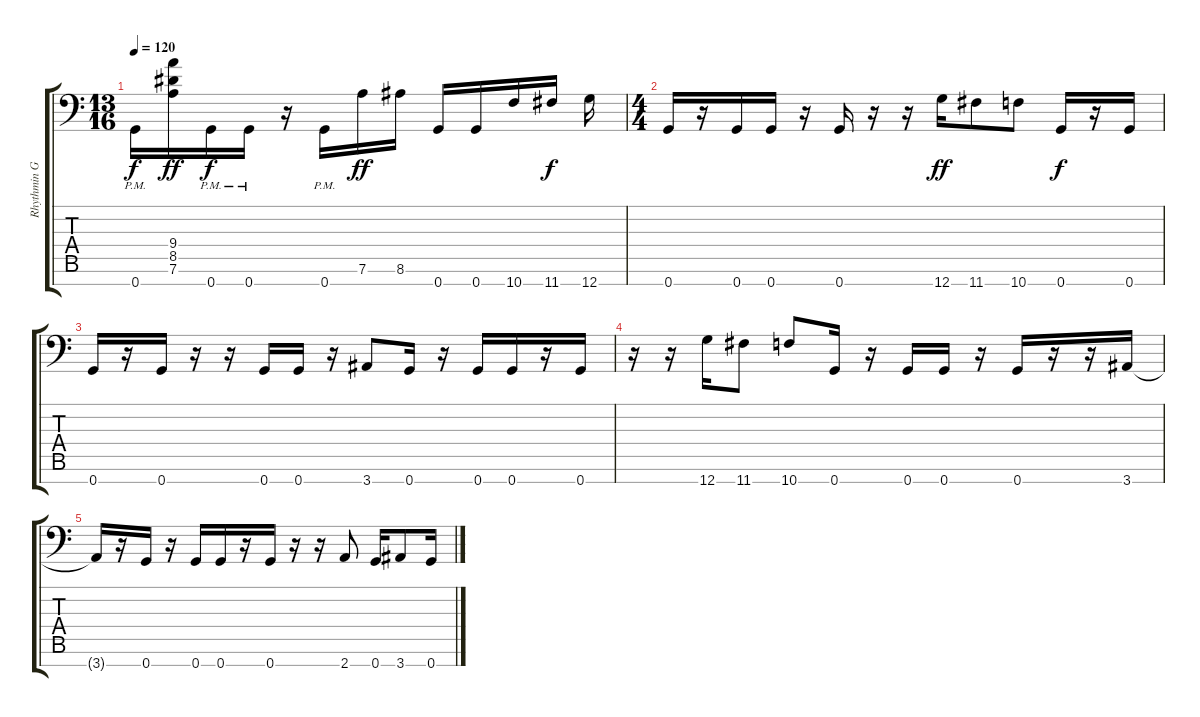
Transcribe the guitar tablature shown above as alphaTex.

\track ("Rhythmin Guitar #1" "Rhythmin G") {instrument overdrivenguitar}
\staff {score tabs}
\tuning (D4 A3 F3 C3 G2 D2 G1) {hide}
\ts (13 16)
\tempo 120
\clef f4
\ks c
0.7{pm}.16{dy f} (9.4 8.5 7.6).16{dy ff} 0.7{pm}.16{dy f} 0.7{pm}.16 r.16 0.7{pm}.16 7.6.16{dy ff} 8.6.16 0.7.16 0.7.16 10.7.16 11.7.16{dy f} 12.7.16 |
\ts (4 4)
0.7.16 r.16 0.7.16 0.7.16 r.16 0.7.16 r.16 r.16 12.7.16{dy ff} 11.7.8 10.7.8 0.7.16{dy f} r.16 0.7.16 |
0.7.16 r.16 0.7.16 r.16 r.16 0.7.16 0.7.16 r.16 3.7.8 0.7.16 r.16 0.7.16 0.7.16 r.16 0.7.16 |
r.16 r.16 12.7.16 11.7.8 10.7.8 0.7.16 r.16 0.7.16 0.7.16 r.16 0.7.16 r.16 r.16 3.7.16 |
3.7{t}.16 r.16 0.7.16 r.16 0.7.16 0.7.16 r.16 0.7.16 r.16 r.16 2.7.8 0.7.16 3.7.8 0.7.16
